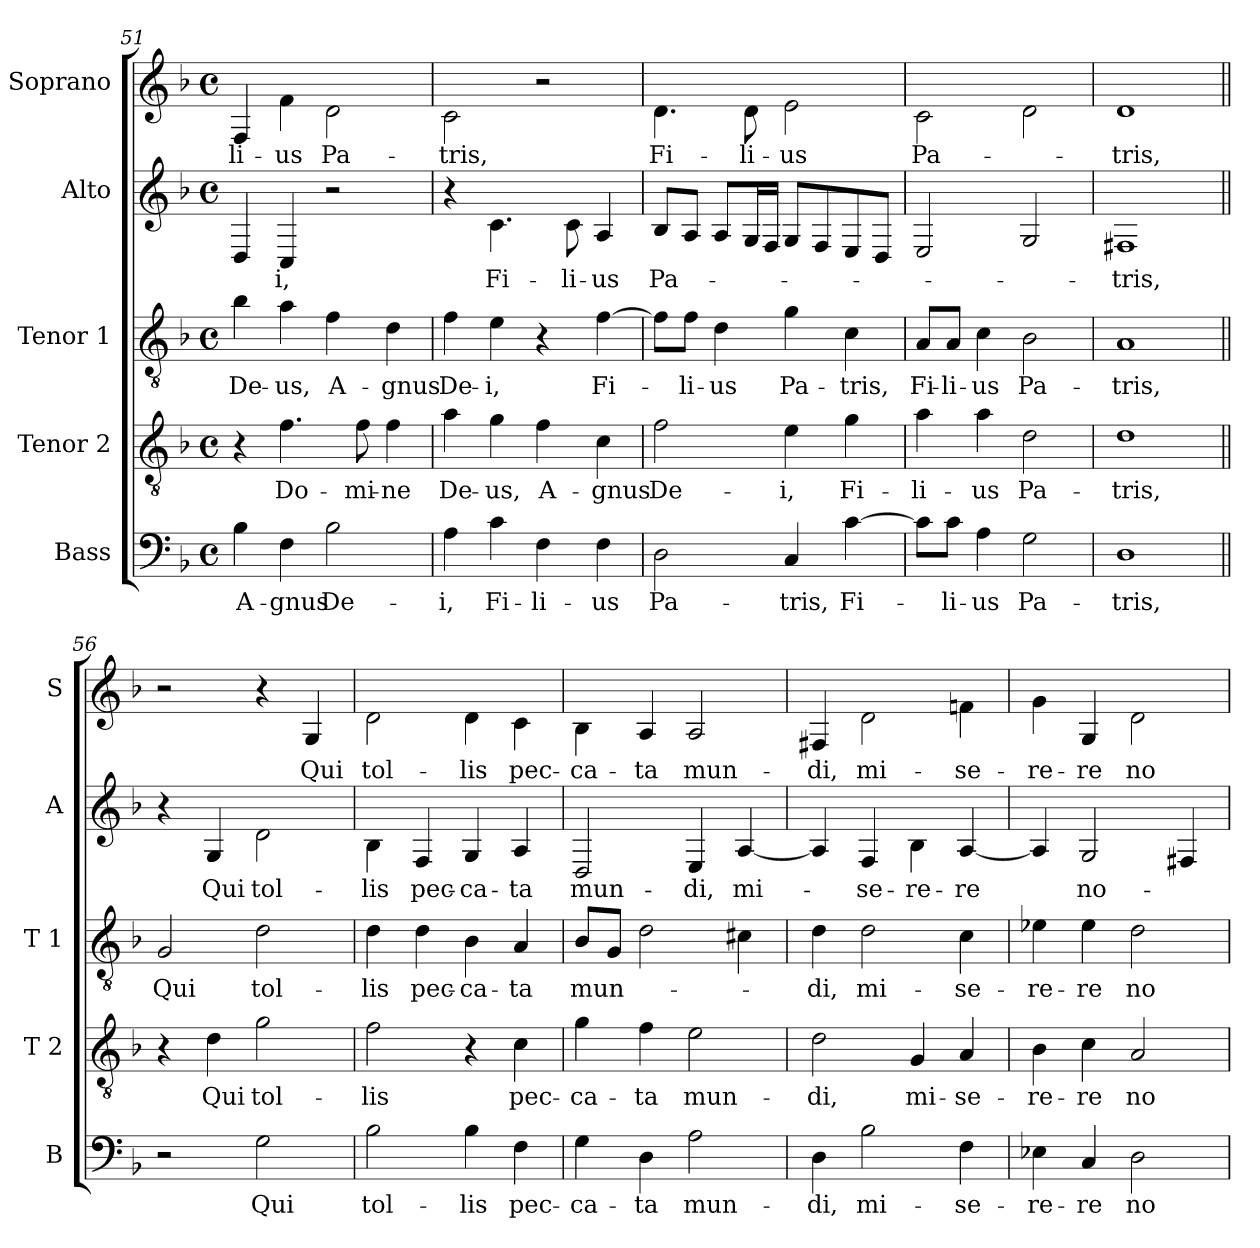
**kern	**text	**kern	**text	**kern	**text	**kern	**text	**kern	**text
*part5	*part5	*part4	*part4	*part3	*part3	*part2	*part2	*part1	*part1
*staff5	*staff5	*staff4	*staff4	*staff3	*staff3	*staff2	*staff2	*staff1	*staff1
*I"Bass	*	*I"Tenor 2	*	*I"Tenor 1	*	*I"Alto	*	*I"Soprano	*
*I'B	*	*I'T 2	*	*I'T 1	*	*I'A	*	*I'S	*
*clefF4	*	*clefGv2	*	*clefGv2	*	*clefG2	*	*clefG2	*
*	*	*	*	*	*	*ITrd-7c-12	*	*ITrd-7c-12	*
*k[b-]	*	*k[b-]	*	*k[b-]	*	*k[b-]	*	*k[b-]	*
*d:	*	*d:	*	*d:	*	*d:	*	*d:	*
*M4/4	*	*M4/4	*	*M4/4	*	*M4/4	*	*M4/4	*
*met(c)	*	*met(c)	*	*met(c)	*	*met(c)	*	*met(c)	*
=51	=51	=51	=51	=51	=51	=51	=51	=51	=51
4B-\	A-	4r	.	4b-\	De-	4d/	.	4f/	-li-
4F\	-gnus	4.f\	Do-	4a\	-us,	4c/	-i,	4ff\	-us
2B-\	De-	.	.	4f\	A-	2r	.	2dd\	Pa-
.	.	8f\	-mi-	.	.	.	.	.	.
.	.	4f\	-ne	4d\	-gnus	.	.	.	.
=52	=52	=52	=52	=52	=52	=52	=52	=52	=52
4A\	-i,	4a\	De-	4f\	De-	4r	.	2cc\	-tris,
4c\	Fi-	4g\	-us,	4e\	-i,	4.cc\	Fi-	.	.
4F\	-li-	4f\	A-	4r	.	.	.	2r	.
.	.	.	.	.	.	8cc\	-li-	.	.
4F\	-us	4c\	-gnus	[4f\	Fi-	4a/	-us	.	.
=53	=53	=53	=53	=53	=53	=53	=53	=53	=53
2D\	Pa-	2f\	De-	8f\L]	.	8b-/L	Pa-	4.dd\	Fi-
.	.	.	.	8f\J	-li-	8a/J	.	.	.
.	.	.	.	4d\	-us	8a/L	.	.	.
.	.	.	.	.	.	16g/L	.	8dd\	-li-
.	.	.	.	.	.	16f/JJ	.	.	.
4C/	-tris,	4e\	-i,	4g\	Pa-	8g/L	.	2ee\	-us
.	.	.	.	.	.	8f/	.	.	.
[4c\	Fi-	4g\	Fi-	4c\	-tris,	8e/	.	.	.
.	.	.	.	.	.	8d/J	.	.	.
=54	=54	=54	=54	=54	=54	=54	=54	=54	=54
8c\L]	.	4a\	-li-	8A/L	Fi-	2e/	.	2cc\	Pa-
8c\J	-li-	.	.	8A/J	-li-	.	.	.	.
4A\	-us	4a\	-us	4c\	-us	.	.	.	.
2G\	Pa-	2d\	Pa-	2B-\	Pa-	2g/	.	2dd\	.
=55	=55	=55	=55	=55	=55	=55	=55	=55	=55
1D	-tris,	1d	-tris,	1A	-tris,	1f#X	-tris,	1dd	-tris,
!!LO:PB:g=z
=56||	=56||	=56||	=56||	=56||	=56||	=56||	=56||	=56||	=56||
2r	.	4r	.	2G/	Qui	4r	.	2r	.
.	.	4d\	Qui	.	.	4g/	Qui	.	.
2G\	Qui	2g\	tol-	2d\	tol-	2dd\	tol-	4r	.
.	.	.	.	.	.	.	.	4g/	Qui
=57	=57	=57	=57	=57	=57	=57	=57	=57	=57
2B-\	tol-	2f\	-lis	4d\	-lis	4b-\	-lis	2dd\	tol-
.	.	.	.	4d\	pec-	4f/	pec-	.	.
4B-\	-lis	4r	.	4B-\	-ca-	4g/	-ca-	4dd\	-lis
4F\	pec-	4c\	pec-	4A/	-ta	4a/	-ta	4cc\	pec-
=58	=58	=58	=58	=58	=58	=58	=58	=58	=58
4G\	-ca-	4g\	-ca-	8B-/L	mun-	2d/	mun-	4b-\	-ca-
.	.	.	.	8G/J	.	.	.	.	.
4D\	-ta	4f\	-ta	2d\	.	.	.	4a/	-ta
2A\	mun-	2e\	mun-	.	.	4e/	-di,	2a/	mun-
.	.	.	.	4c#X\	.	[4a/	mi-	.	.
=59	=59	=59	=59	=59	=59	=59	=59	=59	=59
4D\	-di,	2d\	-di,	4d\	-di,	4a/]	.	4f#X/	-di,
2B-\	mi-	.	.	2d\	mi-	4f/	-se-	2dd\	mi-
.	.	4G/	mi-	.	.	4b-\	-re-	.	.
4F\	-se-	4A/	-se-	4c\	-se-	[4a/	-re	4ffn\	-se-
=60	=60	=60	=60	=60	=60	=60	=60	=60	=60
4E-X\	-re-	4B-\	-re-	4e-X\	-re-	4a/]	.	4gg\	-re-
4C/	-re	4c\	-re	4e-\	-re	2g/	no-	4g/	-re
2D\	no-	2A/	no-	2d\	no-	.	.	2dd\	no-
.	.	.	.	.	.	4f#X/	.	.	.
=	=	=	=	=	=	=	=	=	=
*-	*-	*-	*-	*-	*-	*-	*-	*-	*-
